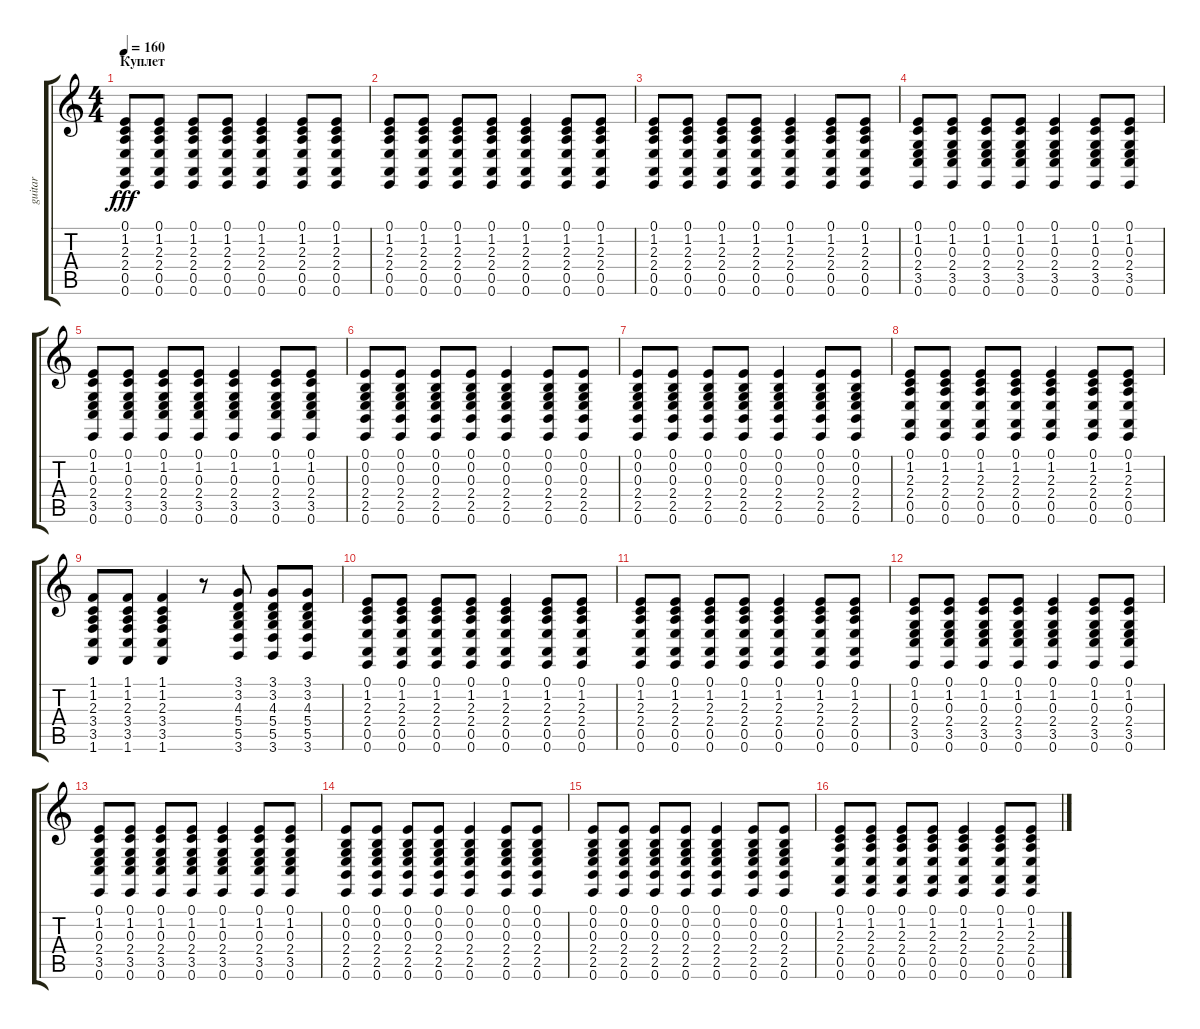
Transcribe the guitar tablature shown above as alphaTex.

\track ("guitar" "guitar") {instrument churchorgan}
\staff {score tabs}
\tuning (E4 B3 G3 D3 A2 E2) {hide}
\ts (4 4)
\section ("" "Куплет")
\tempo 160
\clef g2
\ks c
(0.1 1.2 2.3 2.4 0.5 0.6).8{dy fff} (0.1 1.2 2.3 2.4 0.5 0.6).8 (0.1 1.2 2.3 2.4 0.5 0.6).8 (0.1 1.2 2.3 2.4 0.5 0.6).8 (0.1 1.2 2.3 2.4 0.5 0.6).4 (0.1 1.2 2.3 2.4 0.5 0.6).8 (0.1 1.2 2.3 2.4 0.5 0.6).8 |
(0.1 1.2 2.3 2.4 0.5 0.6).8 (0.1 1.2 2.3 2.4 0.5 0.6).8 (0.1 1.2 2.3 2.4 0.5 0.6).8 (0.1 1.2 2.3 2.4 0.5 0.6).8 (0.1 1.2 2.3 2.4 0.5 0.6).4 (0.1 1.2 2.3 2.4 0.5 0.6).8 (0.1 1.2 2.3 2.4 0.5 0.6).8 |
(0.1 1.2 2.3 2.4 0.5 0.6).8 (0.1 1.2 2.3 2.4 0.5 0.6).8 (0.1 1.2 2.3 2.4 0.5 0.6).8 (0.1 1.2 2.3 2.4 0.5 0.6).8 (0.1 1.2 2.3 2.4 0.5 0.6).4 (0.1 1.2 2.3 2.4 0.5 0.6).8 (0.1 1.2 2.3 2.4 0.5 0.6).8 |
(0.1 1.2 0.3 2.4 3.5 0.6).8 (0.1 1.2 0.3 2.4 3.5 0.6).8 (0.1 1.2 0.3 2.4 3.5 0.6).8 (0.1 1.2 0.3 2.4 3.5 0.6).8 (0.1 1.2 0.3 2.4 3.5 0.6).4 (0.1 1.2 0.3 2.4 3.5 0.6).8 (0.1 1.2 0.3 2.4 3.5 0.6).8 |
(0.1 1.2 0.3 2.4 3.5 0.6).8 (0.1 1.2 0.3 2.4 3.5 0.6).8 (0.1 1.2 0.3 2.4 3.5 0.6).8 (0.1 1.2 0.3 2.4 3.5 0.6).8 (0.1 1.2 0.3 2.4 3.5 0.6).4 (0.1 1.2 0.3 2.4 3.5 0.6).8 (0.1 1.2 0.3 2.4 3.5 0.6).8 |
(0.1 0.2 0.3 2.4 2.5 0.6).8 (0.1 0.2 0.3 2.4 2.5 0.6).8 (0.1 0.2 0.3 2.4 2.5 0.6).8 (0.1 0.2 0.3 2.4 2.5 0.6).8 (0.1 0.2 0.3 2.4 2.5 0.6).4 (0.1 0.2 0.3 2.4 2.5 0.6).8 (0.1 0.2 0.3 2.4 2.5 0.6).8 |
(0.1 0.2 0.3 2.4 2.5 0.6).8 (0.1 0.2 0.3 2.4 2.5 0.6).8 (0.1 0.2 0.3 2.4 2.5 0.6).8 (0.1 0.2 0.3 2.4 2.5 0.6).8 (0.1 0.2 0.3 2.4 2.5 0.6).4 (0.1 0.2 0.3 2.4 2.5 0.6).8 (0.1 0.2 0.3 2.4 2.5 0.6).8 |
(0.1 1.2 2.3 2.4 0.5 0.6).8 (0.1 1.2 2.3 2.4 0.5 0.6).8 (0.1 1.2 2.3 2.4 0.5 0.6).8 (0.1 1.2 2.3 2.4 0.5 0.6).8 (0.1 1.2 2.3 2.4 0.5 0.6).4 (0.1 1.2 2.3 2.4 0.5 0.6).8 (0.1 1.2 2.3 2.4 0.5 0.6).8 |
(1.1 1.2 2.3 3.4 3.5 1.6).8 (1.1 1.2 2.3 3.4 3.5 1.6).8 (1.1 1.2 2.3 3.4 3.5 1.6).4 r.8 (3.1 3.2 4.3 5.4 5.5 3.6).8 (3.1 3.2 4.3 5.4 5.5 3.6).8 (3.1 3.2 4.3 5.4 5.5 3.6).8 |
(0.1 1.2 2.3 2.4 0.5 0.6).8 (0.1 1.2 2.3 2.4 0.5 0.6).8 (0.1 1.2 2.3 2.4 0.5 0.6).8 (0.1 1.2 2.3 2.4 0.5 0.6).8 (0.1 1.2 2.3 2.4 0.5 0.6).4 (0.1 1.2 2.3 2.4 0.5 0.6).8 (0.1 1.2 2.3 2.4 0.5 0.6).8 |
(0.1 1.2 2.3 2.4 0.5 0.6).8 (0.1 1.2 2.3 2.4 0.5 0.6).8 (0.1 1.2 2.3 2.4 0.5 0.6).8 (0.1 1.2 2.3 2.4 0.5 0.6).8 (0.1 1.2 2.3 2.4 0.5 0.6).4 (0.1 1.2 2.3 2.4 0.5 0.6).8 (0.1 1.2 2.3 2.4 0.5 0.6).8 |
(0.1 1.2 0.3 2.4 3.5 0.6).8 (0.1 1.2 0.3 2.4 3.5 0.6).8 (0.1 1.2 0.3 2.4 3.5 0.6).8 (0.1 1.2 0.3 2.4 3.5 0.6).8 (0.1 1.2 0.3 2.4 3.5 0.6).4 (0.1 1.2 0.3 2.4 3.5 0.6).8 (0.1 1.2 0.3 2.4 3.5 0.6).8 |
(0.1 1.2 0.3 2.4 3.5 0.6).8 (0.1 1.2 0.3 2.4 3.5 0.6).8 (0.1 1.2 0.3 2.4 3.5 0.6).8 (0.1 1.2 0.3 2.4 3.5 0.6).8 (0.1 1.2 0.3 2.4 3.5 0.6).4 (0.1 1.2 0.3 2.4 3.5 0.6).8 (0.1 1.2 0.3 2.4 3.5 0.6).8 |
(0.1 0.2 0.3 2.4 2.5 0.6).8 (0.1 0.2 0.3 2.4 2.5 0.6).8 (0.1 0.2 0.3 2.4 2.5 0.6).8 (0.1 0.2 0.3 2.4 2.5 0.6).8 (0.1 0.2 0.3 2.4 2.5 0.6).4 (0.1 0.2 0.3 2.4 2.5 0.6).8 (0.1 0.2 0.3 2.4 2.5 0.6).8 |
(0.1 0.2 0.3 2.4 2.5 0.6).8 (0.1 0.2 0.3 2.4 2.5 0.6).8 (0.1 0.2 0.3 2.4 2.5 0.6).8 (0.1 0.2 0.3 2.4 2.5 0.6).8 (0.1 0.2 0.3 2.4 2.5 0.6).4 (0.1 0.2 0.3 2.4 2.5 0.6).8 (0.1 0.2 0.3 2.4 2.5 0.6).8 |
(0.1 1.2 2.3 2.4 0.5 0.6).8 (0.1 1.2 2.3 2.4 0.5 0.6).8 (0.1 1.2 2.3 2.4 0.5 0.6).8 (0.1 1.2 2.3 2.4 0.5 0.6).8 (0.1 1.2 2.3 2.4 0.5 0.6).4 (0.1 1.2 2.3 2.4 0.5 0.6).8 (0.1 1.2 2.3 2.4 0.5 0.6).8
